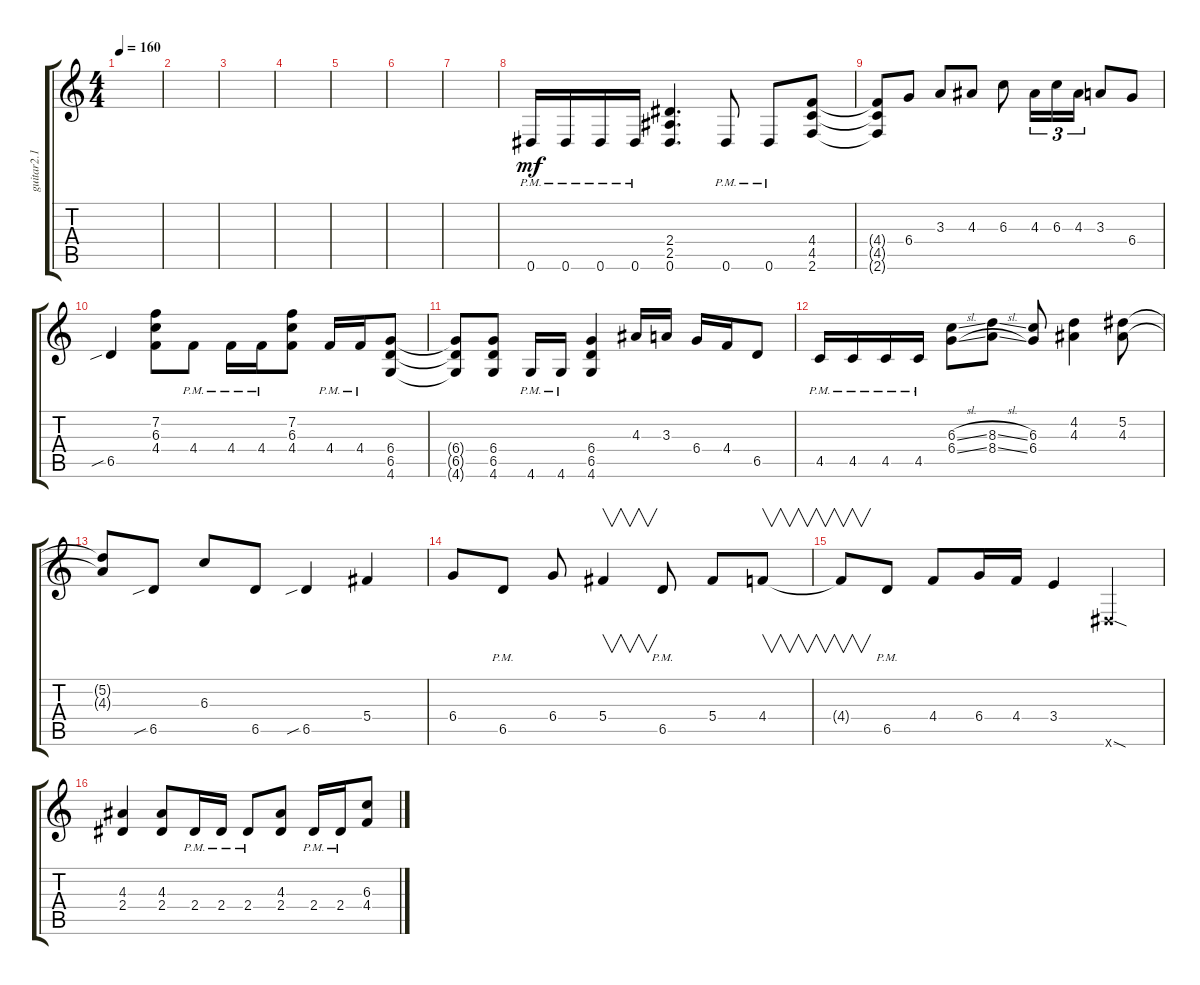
\track ("guitar2.1" "guitar2.1") {instrument distortionguitar}
\staff {score tabs}
\tuning (Eb4 Bb3 Gb3 Db3 Ab2 Eb2) {hide}
\ts (4 4)
\tempo 160
\clef g2
\ks c
|
|
|
|
|
|
|
0.6{pm}.16{dy mf} 0.6{pm}.16 0.6{pm}.16 0.6{pm}.16 (2.4 2.5 0.6).4{d} 0.6{pm}.8 0.6{pm}.8 (4.4 4.5 2.6).8 |
(4.4{t} 4.5{t} 2.6{t}).8 6.4.8 3.3.8 4.3.8 6.3.8 4.3.16{tu (3 2)} 6.3.16{tu (3 2)} 4.3.16{tu (3 2)} 3.3.8 6.4.8 |
6.5{sib}.4 (7.2 6.3 4.4).8 4.4{pm}.8 4.4{pm}.16 4.4{pm}.16 (7.2 6.3 4.4).8 4.4{pm}.16 4.4{pm}.16 (6.4 6.5 4.6).8 |
(6.4{t} 6.5{t} 4.6{t}).8 (6.4 6.5 4.6).8 4.6{pm}.16 4.6{pm}.16 (6.4 6.5 4.6).4 4.3.16 3.3.16 6.4.16 4.4.16 6.5.8 |
4.5{pm}.16 4.5{pm}.16 4.5{pm}.16 4.5{pm}.16 (6.3{sl} 6.4{sl}).8 (8.3{sl} 8.4{sl}).8 (6.3 6.4).8 (4.2 4.3).4 (5.2 4.3).8 |
(5.2{t} 4.3{t}).8 6.5{sib}.8 6.3.8 6.5.8 6.5{sib}.4 5.4.4 |
6.4.8 6.5{pm}.8 6.4.8 5.4.4{v} 6.5{pm}.8 5.4.8 4.4.8{v} |
4.4{t}.8{v} 6.5{pm}.8 4.4.8 6.4.16 4.4.16 3.4.4 0.6{sod x}.4 |
(4.3 2.4).4 (4.3 2.4).8 2.4{pm}.16 2.4{pm}.16 2.4{pm}.8 (4.3 2.4).8 2.4{pm}.16 2.4{pm}.16 (6.3 4.4).8
